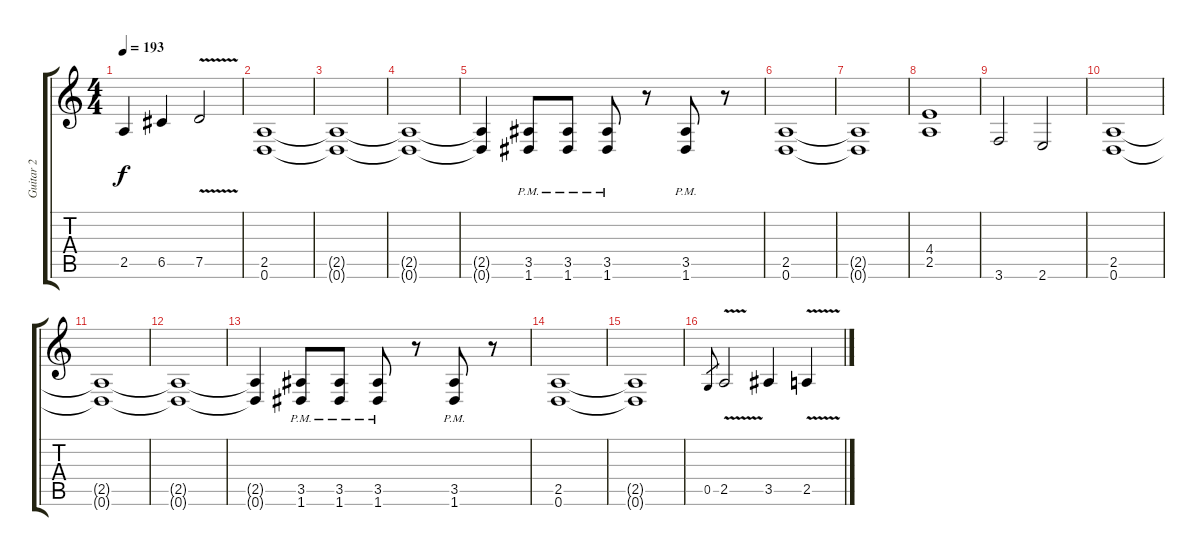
\track ("Guitar 2" "Guitar 2") {instrument distortionguitar}
\staff {score tabs}
\tuning (D4 A3 F3 C3 G2 D2) {hide}
\ts (4 4)
\tempo 193
\clef g2
\ks c
2.5{t}.4{dy f} 6.5.4 7.5{v}.2 |
(2.5 0.6).1 |
(2.5{t} 0.6{t}).1 |
(2.5{t} 0.6{t}).1 |
(2.5{t} 0.6{t}).4 (3.5{pm} 1.6{pm}).8 (3.5{pm} 1.6{pm}).8 (3.5{pm} 1.6{pm}).8 r.8 (3.5{pm} 1.6{pm}).8 r.8 |
(2.5 0.6).1 |
(2.5{t} 0.6{t}).1 |
(4.4 2.5).1 |
3.6.2 2.6.2 |
(2.5 0.6).1 |
(2.5{t} 0.6{t}).1 |
(2.5{t} 0.6{t}).1 |
(2.5{t} 0.6{t}).4 (3.5{pm} 1.6{pm}).8 (3.5{pm} 1.6{pm}).8 (3.5{pm} 1.6{pm}).8 r.8 (3.5{pm} 1.6{pm}).8 r.8 |
(2.5 0.6).1 |
(2.5{t} 0.6{t}).1 |
0.5.8{gr} 2.5{v}.2 3.5.4 2.5{v}.4
